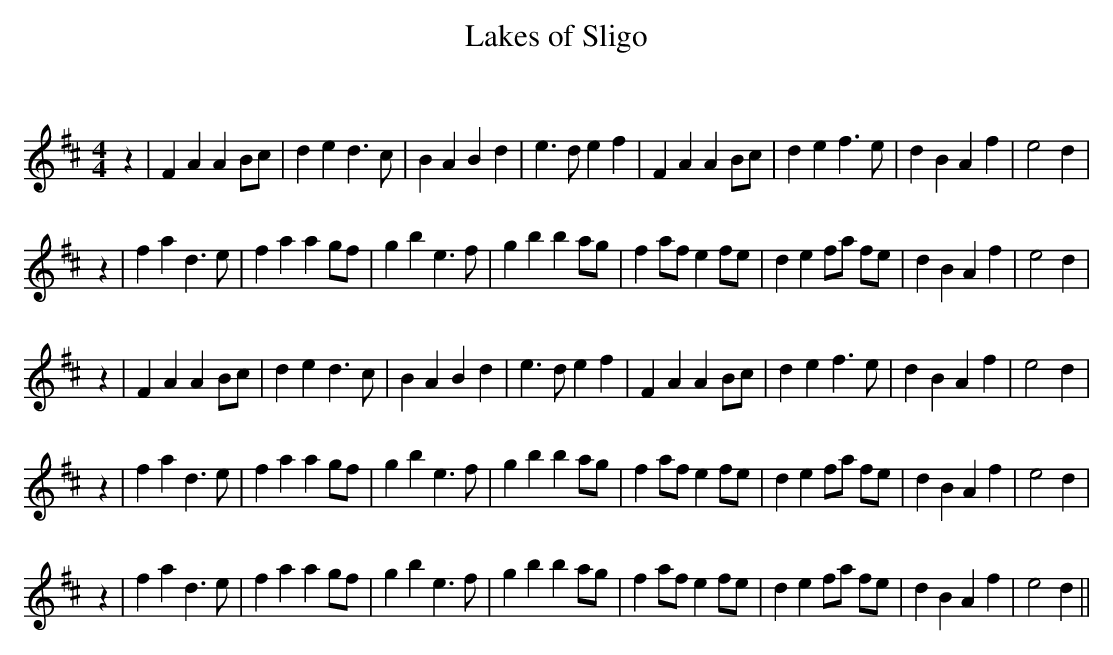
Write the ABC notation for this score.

X:1
T: Lakes of Sligo
C:
Q: 232
K:D
M:4/4
L:1/8
z2|F2 A2 A2 Bc|d2 e2 d3c|B2 A2 B2 d2|e3d e2 f2|F2 A2 A2 Bc|d2 e2 f3e|d2 B2 A2 f2|e4 d2|
z2|f2 a2 d3e|f2 a2 a2 gf|g2 b2 e3f|g2 b2 b2 ag|f2 af e2 fe|d2 e2 fa fe|d2 B2 A2 f2|e4 d2|
z2|F2 A2 A2 Bc|d2 e2 d3c|B2 A2 B2 d2|e3d e2 f2|F2 A2 A2 Bc|d2 e2 f3e|d2 B2 A2 f2|e4 d2|
z2|f2 a2 d3e|f2 a2 a2 gf|g2 b2 e3f|g2 b2 b2 ag|f2 af e2 fe|d2 e2 fa fe|d2 B2 A2 f2|e4 d2|
z2|f2 a2 d3e|f2 a2 a2 gf|g2 b2 e3f|g2 b2 b2 ag|f2 af e2 fe|d2 e2 fa fe|d2 B2 A2 f2|e4 d2||
